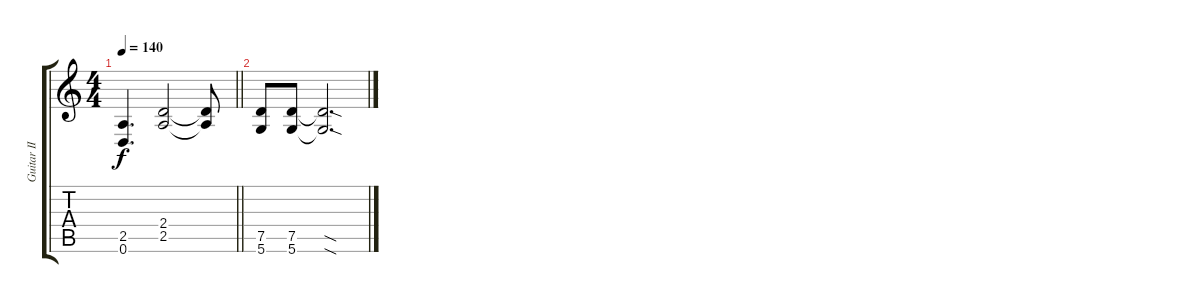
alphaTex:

\track ("Guitar II" "Guitar II") {instrument acousticguitarsteel}
\staff {score tabs}
\tuning (D4 A3 F3 C3 G2 D2) {hide}
\ts (4 4)
\tempo 140
\clef g2
\barLineRight lightlight
\ks c
(2.5 0.6).4{d dy f} (2.4 2.5).2 (2.4{t} 2.5{t}).8 |
(7.5 5.6).8 (7.5 5.6).8 (7.5{sod t} 5.6{sod t}).2{d}
